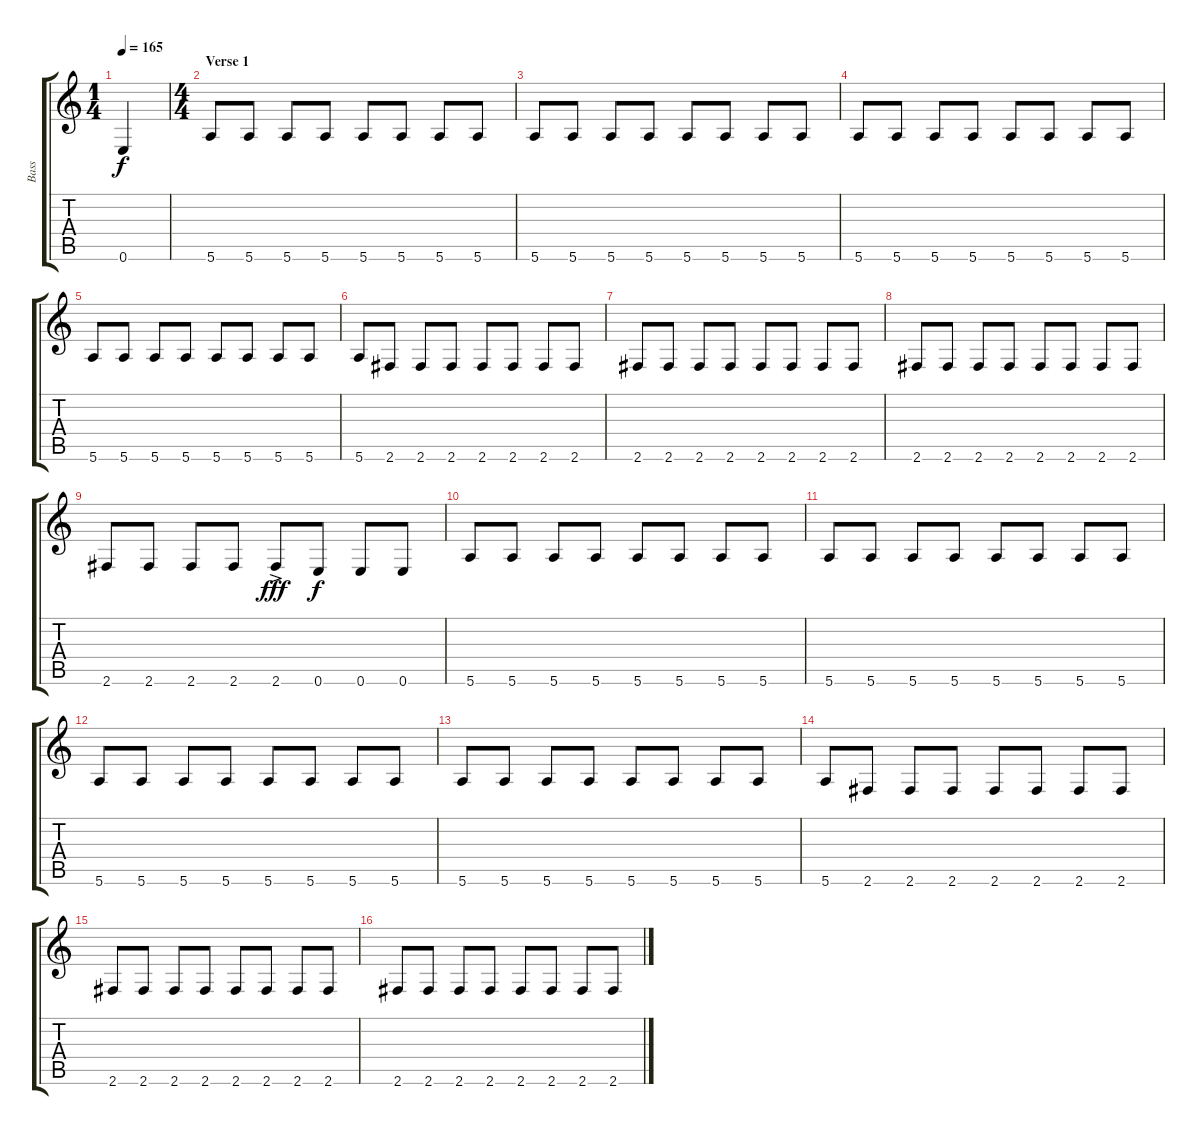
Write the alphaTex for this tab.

\track ("Bass" "Bass") {instrument electricbasspick}
\staff {score tabs}
\tuning (E4 B3 G3 D3 A2 E2) {hide}
\ts (1 4)
\tempo 165
\clef g2
\ks c
0.6.4{dy f instrument electricbasspick} |
\ts (4 4)
\section ("" "Verse 1")
5.6.8 5.6.8 5.6.8 5.6.8 5.6.8 5.6.8 5.6.8 5.6.8 |
5.6.8 5.6.8 5.6.8 5.6.8 5.6.8 5.6.8 5.6.8 5.6.8 |
5.6.8 5.6.8 5.6.8 5.6.8 5.6.8 5.6.8 5.6.8 5.6.8 |
5.6.8 5.6.8 5.6.8 5.6.8 5.6.8 5.6.8 5.6.8 5.6.8 |
5.6.8 2.6.8 2.6.8 2.6.8 2.6.8 2.6.8 2.6.8 2.6.8 |
2.6.8 2.6.8 2.6.8 2.6.8 2.6.8 2.6.8 2.6.8 2.6.8 |
2.6.8 2.6.8 2.6.8 2.6.8 2.6.8 2.6.8 2.6.8 2.6.8 |
2.6.8 2.6.8 2.6.8 2.6.8 2.6{ac}.8{dy fff} 0.6.8{dy f} 0.6.8 0.6.8 |
5.6.8 5.6.8 5.6.8 5.6.8 5.6.8 5.6.8 5.6.8 5.6.8 |
5.6.8 5.6.8 5.6.8 5.6.8 5.6.8 5.6.8 5.6.8 5.6.8 |
5.6.8 5.6.8 5.6.8 5.6.8 5.6.8 5.6.8 5.6.8 5.6.8 |
5.6.8 5.6.8 5.6.8 5.6.8 5.6.8 5.6.8 5.6.8 5.6.8 |
5.6.8 2.6.8 2.6.8 2.6.8 2.6.8 2.6.8 2.6.8 2.6.8 |
2.6.8 2.6.8 2.6.8 2.6.8 2.6.8 2.6.8 2.6.8 2.6.8 |
2.6.8 2.6.8 2.6.8 2.6.8 2.6.8 2.6.8 2.6.8 2.6.8
